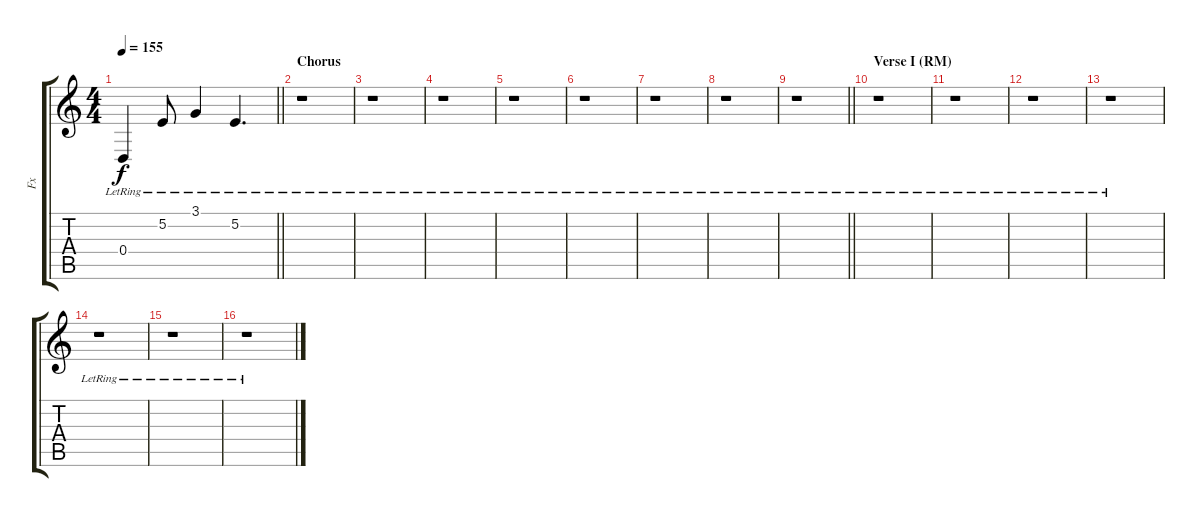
\track ("Fx" "Fx") {instrument pad7halo}
\staff {score tabs}
\tuning (E4 B3 G3 D3 A2 E2) {hide}
\ts (4 4)
\tempo 155
\clef g2
\barLineRight lightlight
\ks c
0.4{lr}.4{dy f} 5.2{lr}.8 3.1{lr}.4 5.2{lr}.4{d} |
\section ("" "Chorus")
r.1 |
r.1 |
r.1 |
r.1 |
r.1 |
r.1 |
r.1 |
\barLineRight lightlight
r.1 |
\section ("" "Verse I (RM)")
r.1 |
r.1 |
r.1 |
r.1 |
r.1 |
r.1 |
r.1
